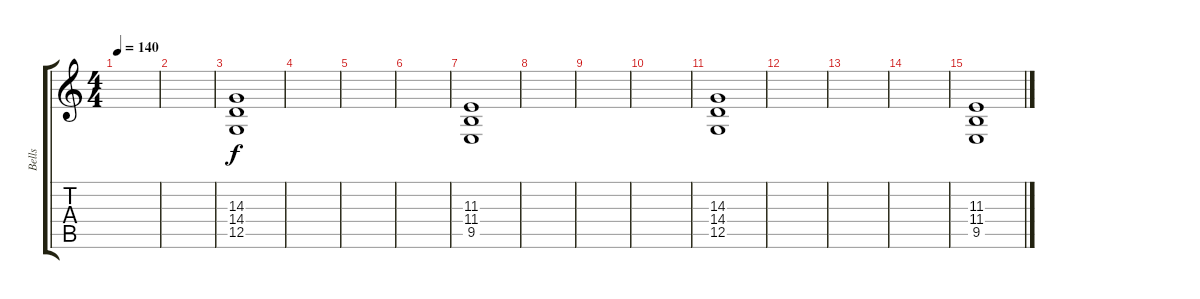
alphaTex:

\track ("Bells" "Bells") {instrument tubularbells}
\staff {score tabs}
\tuning (D4 A3 F3 C3 G2 C2) {hide}
\ts (4 4)
\tempo 140
\clef g2
\ks c
|
|
(14.3 14.4 12.5).1 |
|
|
|
(11.3 11.4 9.5).1 |
|
|
|
(14.3 14.4 12.5).1 |
|
|
|
(11.3 11.4 9.5).1
